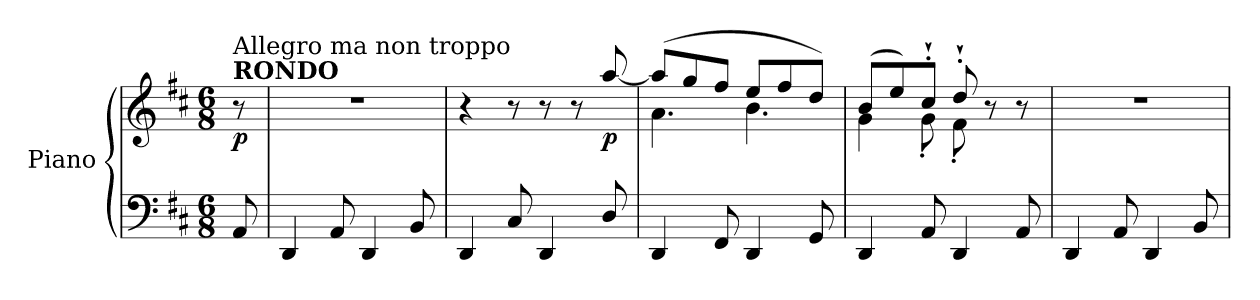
**kern	**kern	**dynam
*part1	*part1	*part1
*staff2	*staff1	*staff1/2
*I"Piano	*	*
*I'Pno	*	*
*clefF4	*clefG2	*
*k[f#c#]	*k[f#c#]	*
*D:	*D:	*
*M6/8	*M6/8	*
=	=	=
!	!LO:TX:a:B:t=RONDO	!
!	!LO:TX:a:t=Allegro ma non troppo	!
!	!	!LO:DY:b
8AA/	8r	p
=1	=1	=1
4DD/	2.r	.
8AA/	.	.
4DD/	.	.
8BB/	.	.
=2	=2	=2
4DD/	4r	.
8C#/	8r	.
4DD/	8r	.
.	8r	.
!	!	!LO:DY:b
8D/	[8aa/	p
=3	=3	=3
*	*^	*
4DD/	(>8aa/L]	4.a\	.
.	8gg/	.	.
8FF#/	8ff#/J	.	.
4DD/	8ee/L	4.b\	.
.	8ff#/	.	.
8GG/	8dd/J)	.	.
=4	=4	=4	=4
4DD/	(>8b/L	4g\	.
.	8ee/)	.	.
8AA/	8cc#'`/J	8g'\	.
4DD/	8dd'`/	8f#'\	.
.	8r	4ryy	.
8AA/	8r	.	.
*	*v	*v	*
=5	=5	=5
4DD/	2.r	.
8AA/	.	.
4DD/	.	.
8BB/	.	.
=	=	=
*-	*-	*-
